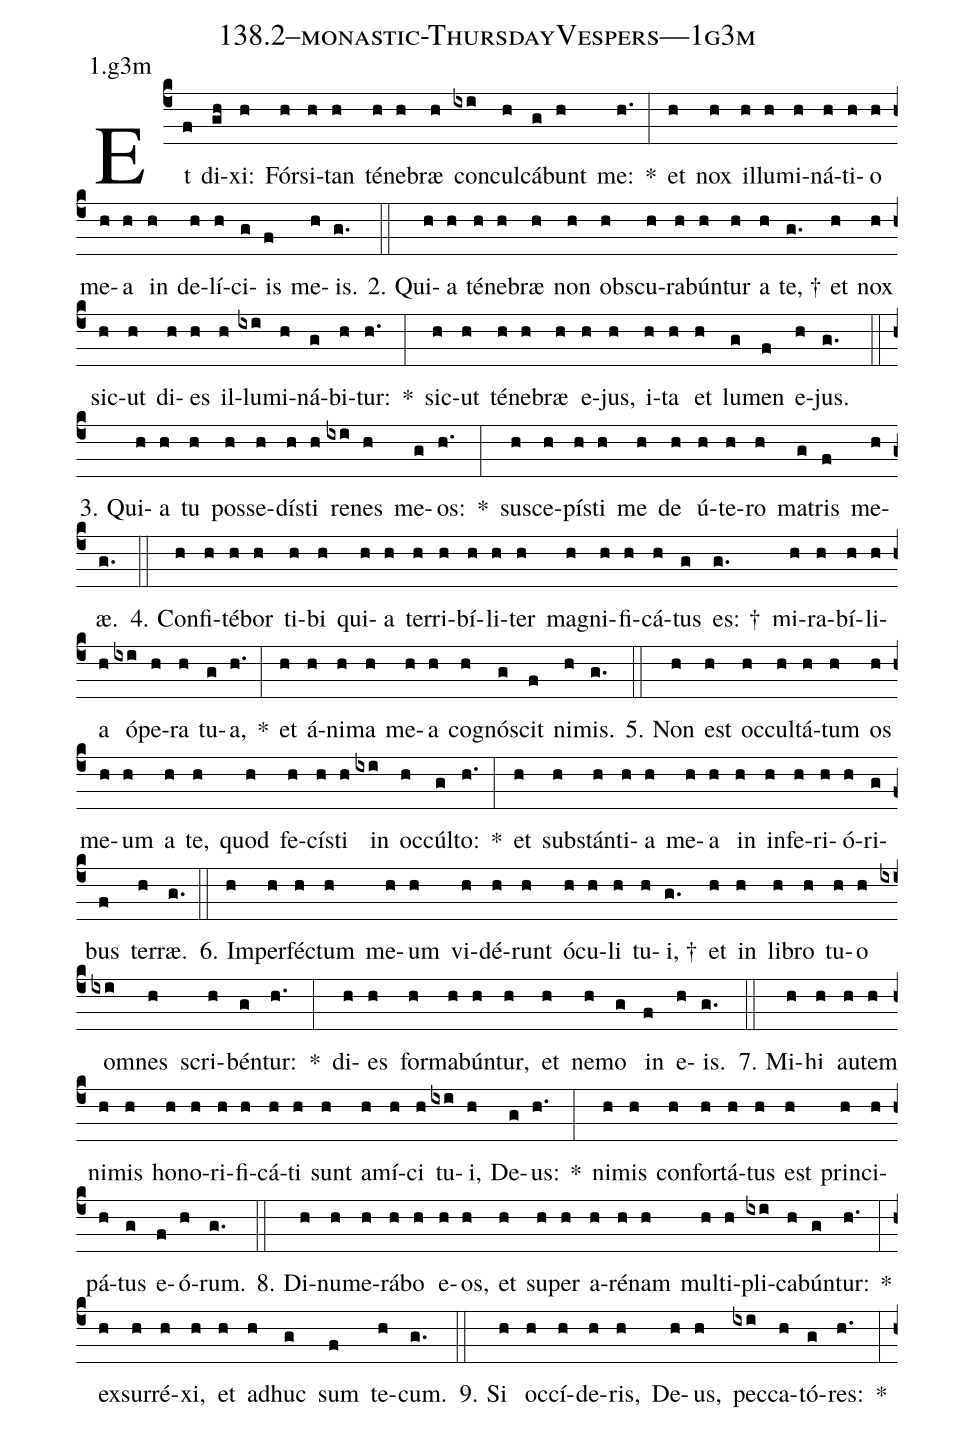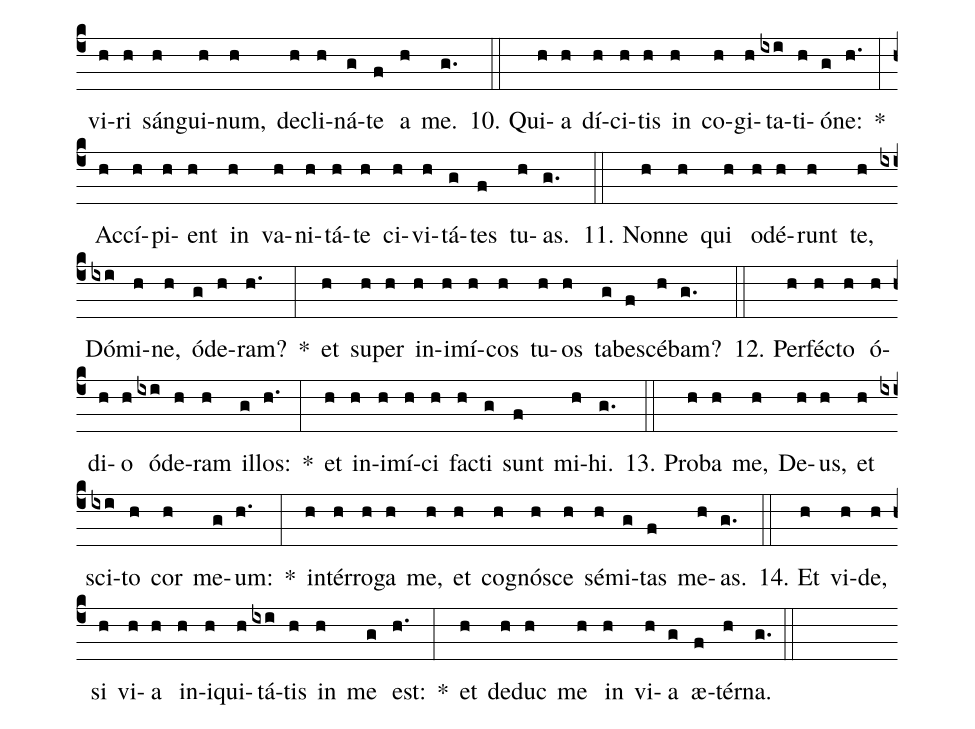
name: 138.2--monastic-ThursdayVespers---1g3m;
annotation: 1.g3m;
%%
(c4)Et(f) di(gh)xi:(h) Fór(h)si(h)tan(h) té(h)ne(h)bræ(h) con(ixi)cul(h)cá(g)bunt(h) me:(h.) *(:) et(h) nox(h) il(h)lu(h)mi(h)ná(h)ti(h)o(h) me(h)a(h) in(h) de(h)lí(h)ci(g)is(f) me(h)is.(g.) (::)
2. Qui(h)a(h) té(h)ne(h)bræ(h) non(h) obs(h)cu(h)ra(h)bún(h)tur(h) a(h) te, †(g.) et(h) nox(h) sic(h)ut(h) di(h)es(h) il(h)lu(ixi)mi(h)ná(g)bi(h)tur:(h.) *(:) sic(h)ut(h) té(h)ne(h)bræ(h) e(h)jus,(h) i(h)ta(h) et(h) lu(g)men(f) e(h)jus.(g.) (::)
3. Qui(h)a(h) tu(h) pos(h)se(h)dís(h)ti(h) re(ixi)nes(h) me(g)os:(h.) *(:) su(h)sce(h)pís(h)ti(h) me(h) de(h) ú(h)te(h)ro(h) ma(g)tris(f) me(h)æ.(g.) (::)
4. Con(h)fi(h)té(h)bor(h) ti(h)bi(h) qui(h)a(h) ter(h)ri(h)bí(h)li(h)ter(h) ma(h)gni(h)fi(h)cá(h)tus(g) es: †(g.) mi(h)ra(h)bí(h)li(h)a(h) ó(ixi)pe(h)ra(h) tu(g)a,(h.) *(:) et(h) á(h)ni(h)ma(h) me(h)a(h) co(h)gnó(g)scit(f) ni(h)mis.(g.) (::)
5. Non(h) est(h) oc(h)cul(h)tá(h)tum(h) os(h) me(h)um(h) a(h) te,(h) quod(h) fe(h)cís(h)ti(h) in(ixi) oc(h)cúl(g)to:(h.) *(:) et(h) sub(h)stán(h)ti(h)a(h) me(h)a(h) in(h) in(h)fe(h)ri(h)ó(h)ri(g)bus(f) ter(h)ræ.(g.) (::)
6. Im(h)per(h)féc(h)tum(h) me(h)um(h) vi(h)dé(h)runt(h) ó(h)cu(h)li(h) tu(h)i, †(g.) et(h) in(h) li(h)bro(h) tu(h)o(h) om(ixi)nes(h) scri(h)bén(g)tur:(h.) *(:) di(h)es(h) for(h)ma(h)bún(h)tur,(h) et(h) ne(h)mo(g) in(f) e(h)is.(g.) (::)
7. Mi(h)hi(h) au(h)tem(h) ni(h)mis(h) ho(h)no(h)ri(h)fi(h)cá(h)ti(h) sunt(h) a(h)mí(h)ci(h) tu(ixi)i,(h) De(g)us:(h.) *(:) ni(h)mis(h) con(h)for(h)tá(h)tus(h) est(h) prin(h)ci(h)pá(h)tus(g) e(f)ó(h)rum.(g.) (::)
8. Di(h)nu(h)me(h)rá(h)bo(h) e(h)os,(h) et(h) su(h)per(h) a(h)ré(h)nam(h) mul(h)ti(h)pli(ixi)ca(h)bún(g)tur:(h.) *(:) ex(h)sur(h)ré(h)xi,(h) et(h) ad(h)huc(g) sum(f) te(h)cum.(g.) (::)
9. Si(h) oc(h)cí(h)de(h)ris,(h) De(h)us,(h) pec(ixi)ca(h)tó(g)res:(h.) *(:) vi(h)ri(h) sán(h)gui(h)num,(h) de(h)cli(h)ná(g)te(f) a(h) me.(g.) (::)
10. Qui(h)a(h) dí(h)ci(h)tis(h) in(h) co(h)gi(h)ta(ixi)ti(h)ó(g)ne:(h.) *(:) Ac(h)cí(h)pi(h)ent(h) in(h) va(h)ni(h)tá(h)te(h) ci(h)vi(h)tá(g)tes(f) tu(h)as.(g.) (::)
11. Non(h)ne(h) qui(h) o(h)dé(h)runt(h) te,(h) Dó(ixi)mi(h)ne,(h) ó(g)de(h)ram?(h.) *(:) et(h) su(h)per(h) in(h)i(h)mí(h)cos(h) tu(h)os(h) ta(g)be(f)scé(h)bam?(g.) (::)
12. Per(h)féc(h)to(h) ó(h)di(h)o(h) ó(ixi)de(h)ram(h) il(g)los:(h.) *(:) et(h) in(h)i(h)mí(h)ci(h) fac(h)ti(g) sunt(f) mi(h)hi.(g.) (::)
13. Pro(h)ba(h) me,(h) De(h)us,(h) et(h) sci(ixi)to(h) cor(h) me(g)um:(h.) *(:) in(h)tér(h)ro(h)ga(h) me,(h) et(h) co(h)gnó(h)sce(h) sé(h)mi(g)tas(f) me(h)as.(g.) (::)
14. Et(h) vi(h)de,(h) si(h) vi(h)a(h) in(h)i(h)qui(h)tá(ixi)tis(h) in(h) me(g) est:(h.) *(:) et(h) de(h)duc(h) me(h) in(h) vi(h)a(g) æ(f)tér(h)na.(g.) (::)
